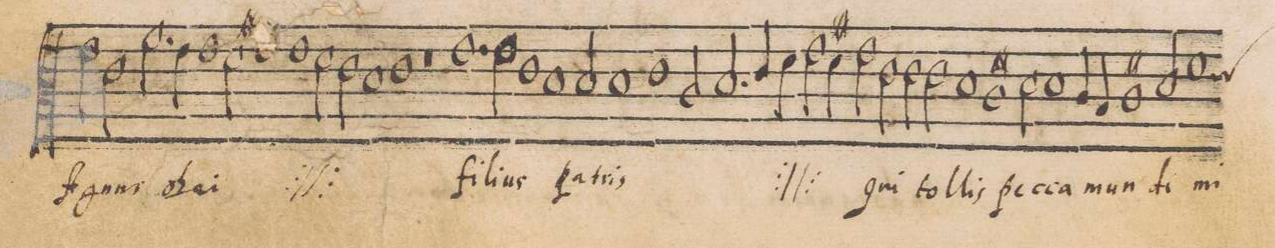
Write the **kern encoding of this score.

**kern	**text
*I"CANTVS	*
*clefC3	*
*k[]	*
*met(C|)	*
*M2/1	*
2g\	A-
2e\	-gnus
2.a\	De-
=74-	=74-
4g\	.
1g	-i
2f#X\	.
=75-	=75-
1g	.
*	*ij
1g	A-
=76-	=76-
2f\ny	.
2e\	-gnus
1d	De-
=77-	=77-
1e	-i
*	*Xij
1rg	.
=78-	=78-
1.g	fi-
2g\	-li-
=79-	=79-
1e	-us
1d	.
=80-	=80-
2d/	pa-
1d	-tris
1e\	.
=81-	=81-
2c/	.
*	*ij
2.d/	pa-
4e/	.
=82-	=82-
4f\	.
2g\	.
4f#X\	.
2g\	-tris
*	*Xij
2e\	qui
=83-	=83-
2e\	tol-
2e\	-lis
1d	.
=84-	=84-
1c#X	.
2d\	pec-
1d/	-ca
=85-	=85-
4c/ny	mun-
4B/	.
1c#X	.
=86-	=86-
2d/	-di
*custos:e	*
1fny	mi-
*-	*-
